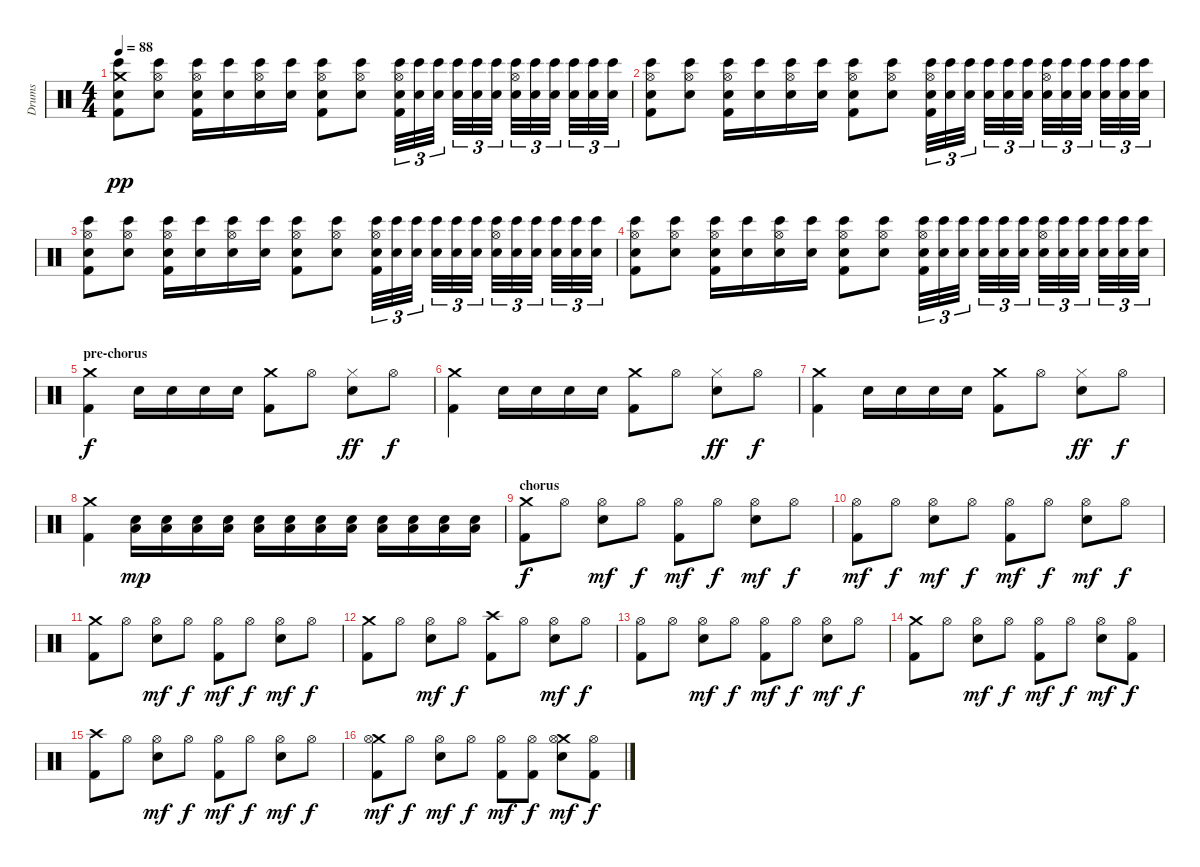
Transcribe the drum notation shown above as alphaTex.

\track ("Drums" "Drums") {instrument percussion}
\staff {score}
\articulation defaults
\ts (4 4)
\tempo 88
\clef neutral
\ks c
("Kick (hit) 2" "Crash medium (hit)" "Bongo High (hit)" "Snare (hit) 2").8{dy pp} ("Hi-Hat (open)" "Bongo High (hit)" "Snare (hit) 2").8 ("Kick (hit) 2" "Hi-Hat (open)" "Bongo High (hit)" "Snare (hit) 2").16 ("Bongo High (hit)" "Snare (hit) 2").16 ("Hi-Hat (open)" "Bongo High (hit)" "Snare (hit) 2").16 ("Bongo High (hit)" "Snare (hit) 2").16 ("Kick (hit) 2" "Hi-Hat (open)" "Bongo High (hit)" "Snare (hit) 2").8 ("Hi-Hat (open)" "Bongo High (hit)" "Snare (hit) 2").8 ("Kick (hit) 2" "Hi-Hat (open)" "Bongo High (hit)" "Snare (hit) 2").32{tu (3 2)} ("Bongo High (hit)" "Snare (hit) 2").32{tu (3 2)} ("Bongo High (hit)" "Snare (hit) 2").32{tu (3 2)} ("Bongo High (hit)" "Snare (hit) 2").32{tu (3 2)} ("Bongo High (hit)" "Snare (hit) 2").32{tu (3 2)} ("Bongo High (hit)" "Snare (hit) 2").32{tu (3 2)} ("Hi-Hat (open)" "Bongo High (hit)" "Snare (hit) 2").32{tu (3 2)} ("Bongo High (hit)" "Snare (hit) 2").32{tu (3 2)} ("Bongo High (hit)" "Snare (hit) 2").32{tu (3 2)} ("Bongo High (hit)" "Snare (hit) 2").32{tu (3 2)} ("Bongo High (hit)" "Snare (hit) 2").32{tu (3 2)} ("Bongo High (hit)" "Snare (hit) 2").32{tu (3 2)} |
("Kick (hit) 2" "Hi-Hat (open)" "Bongo High (hit)" "Snare (hit) 2").8 ("Hi-Hat (open)" "Bongo High (hit)" "Snare (hit) 2").8 ("Kick (hit) 2" "Hi-Hat (open)" "Bongo High (hit)" "Snare (hit) 2").16 ("Bongo High (hit)" "Snare (hit) 2").16 ("Hi-Hat (open)" "Bongo High (hit)" "Snare (hit) 2").16 ("Bongo High (hit)" "Snare (hit) 2").16 ("Kick (hit) 2" "Hi-Hat (open)" "Bongo High (hit)" "Snare (hit) 2").8 ("Hi-Hat (open)" "Bongo High (hit)" "Snare (hit) 2").8 ("Kick (hit) 2" "Hi-Hat (open)" "Bongo High (hit)" "Snare (hit) 2").32{tu (3 2)} ("Bongo High (hit)" "Snare (hit) 2").32{tu (3 2)} ("Bongo High (hit)" "Snare (hit) 2").32{tu (3 2)} ("Bongo High (hit)" "Snare (hit) 2").32{tu (3 2)} ("Bongo High (hit)" "Snare (hit) 2").32{tu (3 2)} ("Bongo High (hit)" "Snare (hit) 2").32{tu (3 2)} ("Hi-Hat (open)" "Bongo High (hit)" "Snare (hit) 2").32{tu (3 2)} ("Bongo High (hit)" "Snare (hit) 2").32{tu (3 2)} ("Bongo High (hit)" "Snare (hit) 2").32{tu (3 2)} ("Bongo High (hit)" "Snare (hit) 2").32{tu (3 2)} ("Bongo High (hit)" "Snare (hit) 2").32{tu (3 2)} ("Bongo High (hit)" "Snare (hit) 2").32{tu (3 2)} |
("Kick (hit) 2" "Hi-Hat (open)" "Bongo High (hit)" "Snare (hit) 2").8 ("Hi-Hat (open)" "Bongo High (hit)" "Snare (hit) 2").8 ("Kick (hit) 2" "Hi-Hat (open)" "Bongo High (hit)" "Snare (hit) 2").16 ("Bongo High (hit)" "Snare (hit) 2").16 ("Hi-Hat (open)" "Bongo High (hit)" "Snare (hit) 2").16 ("Bongo High (hit)" "Snare (hit) 2").16 ("Kick (hit) 2" "Hi-Hat (open)" "Bongo High (hit)" "Snare (hit) 2").8 ("Hi-Hat (open)" "Bongo High (hit)" "Snare (hit) 2").8 ("Kick (hit) 2" "Hi-Hat (open)" "Bongo High (hit)" "Snare (hit) 2").32{tu (3 2)} ("Bongo High (hit)" "Snare (hit) 2").32{tu (3 2)} ("Bongo High (hit)" "Snare (hit) 2").32{tu (3 2)} ("Bongo High (hit)" "Snare (hit) 2").32{tu (3 2)} ("Bongo High (hit)" "Snare (hit) 2").32{tu (3 2)} ("Bongo High (hit)" "Snare (hit) 2").32{tu (3 2)} ("Hi-Hat (open)" "Bongo High (hit)" "Snare (hit) 2").32{tu (3 2)} ("Bongo High (hit)" "Snare (hit) 2").32{tu (3 2)} ("Bongo High (hit)" "Snare (hit) 2").32{tu (3 2)} ("Bongo High (hit)" "Snare (hit) 2").32{tu (3 2)} ("Bongo High (hit)" "Snare (hit) 2").32{tu (3 2)} ("Bongo High (hit)" "Snare (hit) 2").32{tu (3 2)} |
("Kick (hit) 2" "Hi-Hat (open)" "Bongo High (hit)" "Snare (hit) 2").8 ("Hi-Hat (open)" "Bongo High (hit)" "Snare (hit) 2").8 ("Kick (hit) 2" "Hi-Hat (open)" "Bongo High (hit)" "Snare (hit) 2").16 ("Bongo High (hit)" "Snare (hit) 2").16 ("Hi-Hat (open)" "Bongo High (hit)" "Snare (hit) 2").16 ("Bongo High (hit)" "Snare (hit) 2").16 ("Kick (hit) 2" "Hi-Hat (open)" "Bongo High (hit)" "Snare (hit) 2").8 ("Hi-Hat (open)" "Bongo High (hit)" "Snare (hit) 2").8 ("Kick (hit) 2" "Hi-Hat (open)" "Bongo High (hit)" "Snare (hit) 2").32{tu (3 2)} ("Bongo High (hit)" "Snare (hit) 2").32{tu (3 2)} ("Bongo High (hit)" "Snare (hit) 2").32{tu (3 2)} ("Bongo High (hit)" "Snare (hit) 2").32{tu (3 2)} ("Bongo High (hit)" "Snare (hit) 2").32{tu (3 2)} ("Bongo High (hit)" "Snare (hit) 2").32{tu (3 2)} ("Hi-Hat (open)" "Bongo High (hit)" "Snare (hit) 2").32{tu (3 2)} ("Bongo High (hit)" "Snare (hit) 2").32{tu (3 2)} ("Bongo High (hit)" "Snare (hit) 2").32{tu (3 2)} ("Bongo High (hit)" "Snare (hit) 2").32{tu (3 2)} ("Bongo High (hit)" "Snare (hit) 2").32{tu (3 2)} ("Bongo High (hit)" "Snare (hit) 2").32{tu (3 2)} |
\section ("" "pre-chorus")
("Kick (hit) 2" "Crash medium (hit)").4{dy f} "Snare (hit) 2".16 "Snare (hit) 2".16 "Snare (hit) 2".16 "Snare (hit) 2".16 ("Kick (hit) 2" "Crash medium (hit)").8 "Hi-Hat (open)".8 ("Hi-Hat (closed)" "Snare (hit) 2").8{dy ff} "Hi-Hat (open)".8{dy f} |
("Kick (hit) 2" "Crash medium (hit)").4 "Snare (hit) 2".16 "Snare (hit) 2".16 "Snare (hit) 2".16 "Snare (hit) 2".16 ("Kick (hit) 2" "Crash medium (hit)").8 "Hi-Hat (open)".8 ("Hi-Hat (closed)" "Snare (hit) 2").8{dy ff} "Hi-Hat (open)".8{dy f} |
("Kick (hit) 2" "Crash medium (hit)").4 "Snare (hit) 2".16 "Snare (hit) 2".16 "Snare (hit) 2".16 "Snare (hit) 2".16 ("Kick (hit) 2" "Crash medium (hit)").8 "Hi-Hat (open)".8 ("Hi-Hat (closed)" "Snare (hit) 2").8{dy ff} "Hi-Hat (open)".8{dy f} |
("Kick (hit) 2" "Crash medium (hit)").4 ("Snare (hit) 2" "Low Tom (hit)").16{dy mp} ("Snare (hit) 2" "Low Tom (hit)").16 ("Snare (hit) 2" "Low Tom (hit)").16 ("Snare (hit) 2" "Low Tom (hit)").16 ("Snare (hit) 2" "Low Tom (hit)").16 ("Snare (hit) 2" "Low Tom (hit)").16 ("Snare (hit) 2" "Low Tom (hit)").16 ("Snare (hit) 2" "Low Tom (hit)").16 ("Snare (hit) 2" "Low Tom (hit)").16 ("Snare (hit) 2" "Low Tom (hit)").16 ("Snare (hit) 2" "Low Tom (hit)").16 ("Snare (hit) 2" "Low Tom (hit)").16 |
\section ("" "chorus")
("Kick (hit) 2" "Crash medium (hit)").8{dy f} "Hi-Hat (open)".8 ("Hi-Hat (open)" "Snare (hit) 2").8{dy mf} "Hi-Hat (open)".8{dy f} ("Kick (hit) 2" "Hi-Hat (open)").8{dy mf} "Hi-Hat (open)".8{dy f} ("Hi-Hat (open)" "Snare (hit) 2").8{dy mf} "Hi-Hat (open)".8{dy f} |
("Kick (hit) 2" "Hi-Hat (open)").8{dy mf} "Hi-Hat (open)".8{dy f} ("Hi-Hat (open)" "Snare (hit) 2").8{dy mf} "Hi-Hat (open)".8{dy f} ("Kick (hit) 2" "Hi-Hat (open)").8{dy mf} "Hi-Hat (open)".8{dy f} ("Hi-Hat (open)" "Snare (hit) 2").8{dy mf} "Hi-Hat (open)".8{dy f} |
("Kick (hit) 2" "Crash medium (hit)").8 "Hi-Hat (open)".8 ("Hi-Hat (open)" "Snare (hit) 2").8{dy mf} "Hi-Hat (open)".8{dy f} ("Kick (hit) 2" "Hi-Hat (open)").8{dy mf} "Hi-Hat (open)".8{dy f} ("Hi-Hat (open)" "Snare (hit) 2").8{dy mf} "Hi-Hat (open)".8{dy f} |
("Kick (hit) 2" "Crash medium (hit)").8 "Hi-Hat (open)".8 ("Hi-Hat (open)" "Snare (hit) 2").8{dy mf} "Hi-Hat (open)".8{dy f} ("Kick (hit) 2" "Crash high (hit)").8 "Hi-Hat (open)".8 ("Hi-Hat (open)" "Snare (hit) 2").8{dy mf} "Hi-Hat (open)".8{dy f} |
("Kick (hit) 2" "Hi-Hat (open)").8 "Hi-Hat (open)".8 ("Hi-Hat (open)" "Snare (hit) 2").8{dy mf} "Hi-Hat (open)".8{dy f} ("Kick (hit) 2" "Hi-Hat (open)").8{dy mf} "Hi-Hat (open)".8{dy f} ("Hi-Hat (open)" "Snare (hit) 2").8{dy mf} "Hi-Hat (open)".8{dy f} |
("Kick (hit) 2" "Crash medium (hit)").8 "Hi-Hat (open)".8 ("Hi-Hat (open)" "Snare (hit) 2").8{dy mf} "Hi-Hat (open)".8{dy f} ("Kick (hit) 2" "Hi-Hat (open)").8{dy mf} "Hi-Hat (open)".8{dy f} ("Hi-Hat (open)" "Snare (hit) 2").8{dy mf} ("Kick (hit) 2" "Hi-Hat (open)").8{dy f} |
("Kick (hit) 2" "Crash high (hit)").8 "Hi-Hat (open)".8 ("Hi-Hat (open)" "Snare (hit) 2").8{dy mf} "Hi-Hat (open)".8{dy f} ("Kick (hit) 2" "Hi-Hat (open)").8{dy mf} "Hi-Hat (open)".8{dy f} ("Hi-Hat (open)" "Snare (hit) 2").8{dy mf} "Hi-Hat (open)".8{dy f} |
("Kick (hit) 2" "Crash medium (hit)" "Hi-Hat (open)").8{dy mf} "Hi-Hat (open)".8{dy f} ("Hi-Hat (open)" "Snare (hit) 2").8{dy mf} "Hi-Hat (open)".8{dy f} ("Kick (hit) 2" "Hi-Hat (open)").8{dy mf} ("Kick (hit) 2" "Hi-Hat (open)").8{dy f} ("Crash medium (hit)" "Hi-Hat (open)" "Snare (hit) 2").8{dy mf} ("Kick (hit) 2" "Hi-Hat (open)").8{dy f}
